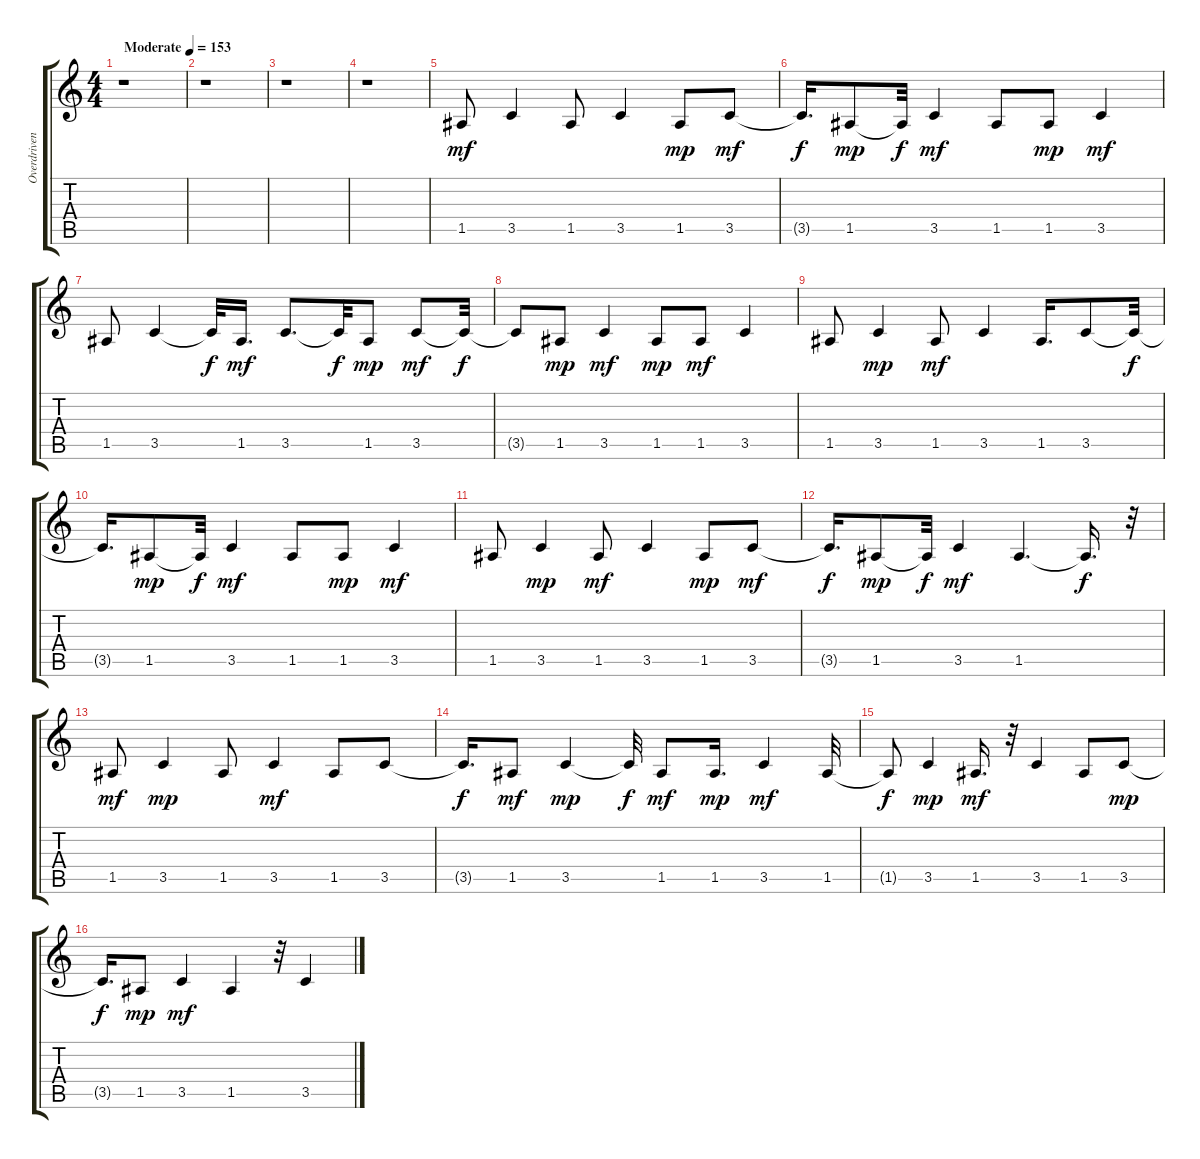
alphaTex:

\track ("Overdriven Guitar" "Overdriven") {instrument overdrivenguitar}
\staff {score tabs}
\tuning (E4 B3 G3 D3 A2 E2) {hide}
\ts (4 4)
\tempo (153 "Moderate")
\clef g2
\ks c
r.1{dy mf instrument overdrivenguitar} |
r.1 |
r.1 |
r.1 |
1.5.8 3.5.4 1.5.8 3.5.4 1.5.8{dy mp} 3.5.8{dy mf} |
3.5{t}.16{d dy f} 1.5.8{dy mp} 1.5{t}.32{dy f} 3.5.4{dy mf} 1.5.8 1.5.8{dy mp} 3.5.4{dy mf} |
1.5.8 3.5.4 3.5{t}.32{dy f} 1.5.16{d dy mf} 3.5.8{d} 3.5{t}.32{dy f} 1.5.8{dy mp} 3.5.8{dy mf} 3.5{t}.32{dy f} |
3.5{t}.8 1.5.8{dy mp} 3.5.4{dy mf} 1.5.8{dy mp} 1.5.8{dy mf} 3.5.4 |
1.5.8 3.5.4{dy mp} 1.5.8{dy mf} 3.5.4 1.5.16{d} 3.5.8 3.5{t}.32{dy f} |
3.5{t}.16{d} 1.5.8{dy mp} 1.5{t}.32{dy f} 3.5.4{dy mf} 1.5.8 1.5.8{dy mp} 3.5.4{dy mf} |
1.5.8 3.5.4{dy mp} 1.5.8{dy mf} 3.5.4 1.5.8{dy mp} 3.5.8{dy mf} |
3.5{t}.16{d dy f} 1.5.8{dy mp} 1.5{t}.32{dy f} 3.5.4{dy mf} 1.5.4{d} 1.5{t}.16{d dy f} r.32 |
1.5.8{dy mf} 3.5.4{dy mp} 1.5.8 3.5.4{dy mf} 1.5.8 3.5.8 |
3.5{t}.16{d dy f} 1.5.8{dy mf} 3.5.4{dy mp} 3.5{t}.32{dy f} 1.5.8{dy mf} 1.5.16{d dy mp} 3.5.4{dy mf} 1.5.32 |
1.5{t}.8{dy f} 3.5.4{dy mp} 1.5.16{d dy mf} r.32 3.5.4 1.5.8 3.5.8{dy mp} |
3.5{t}.16{d dy f} 1.5.8{dy mp} 3.5.4{dy mf} 1.5.4 r.32 3.5.4
